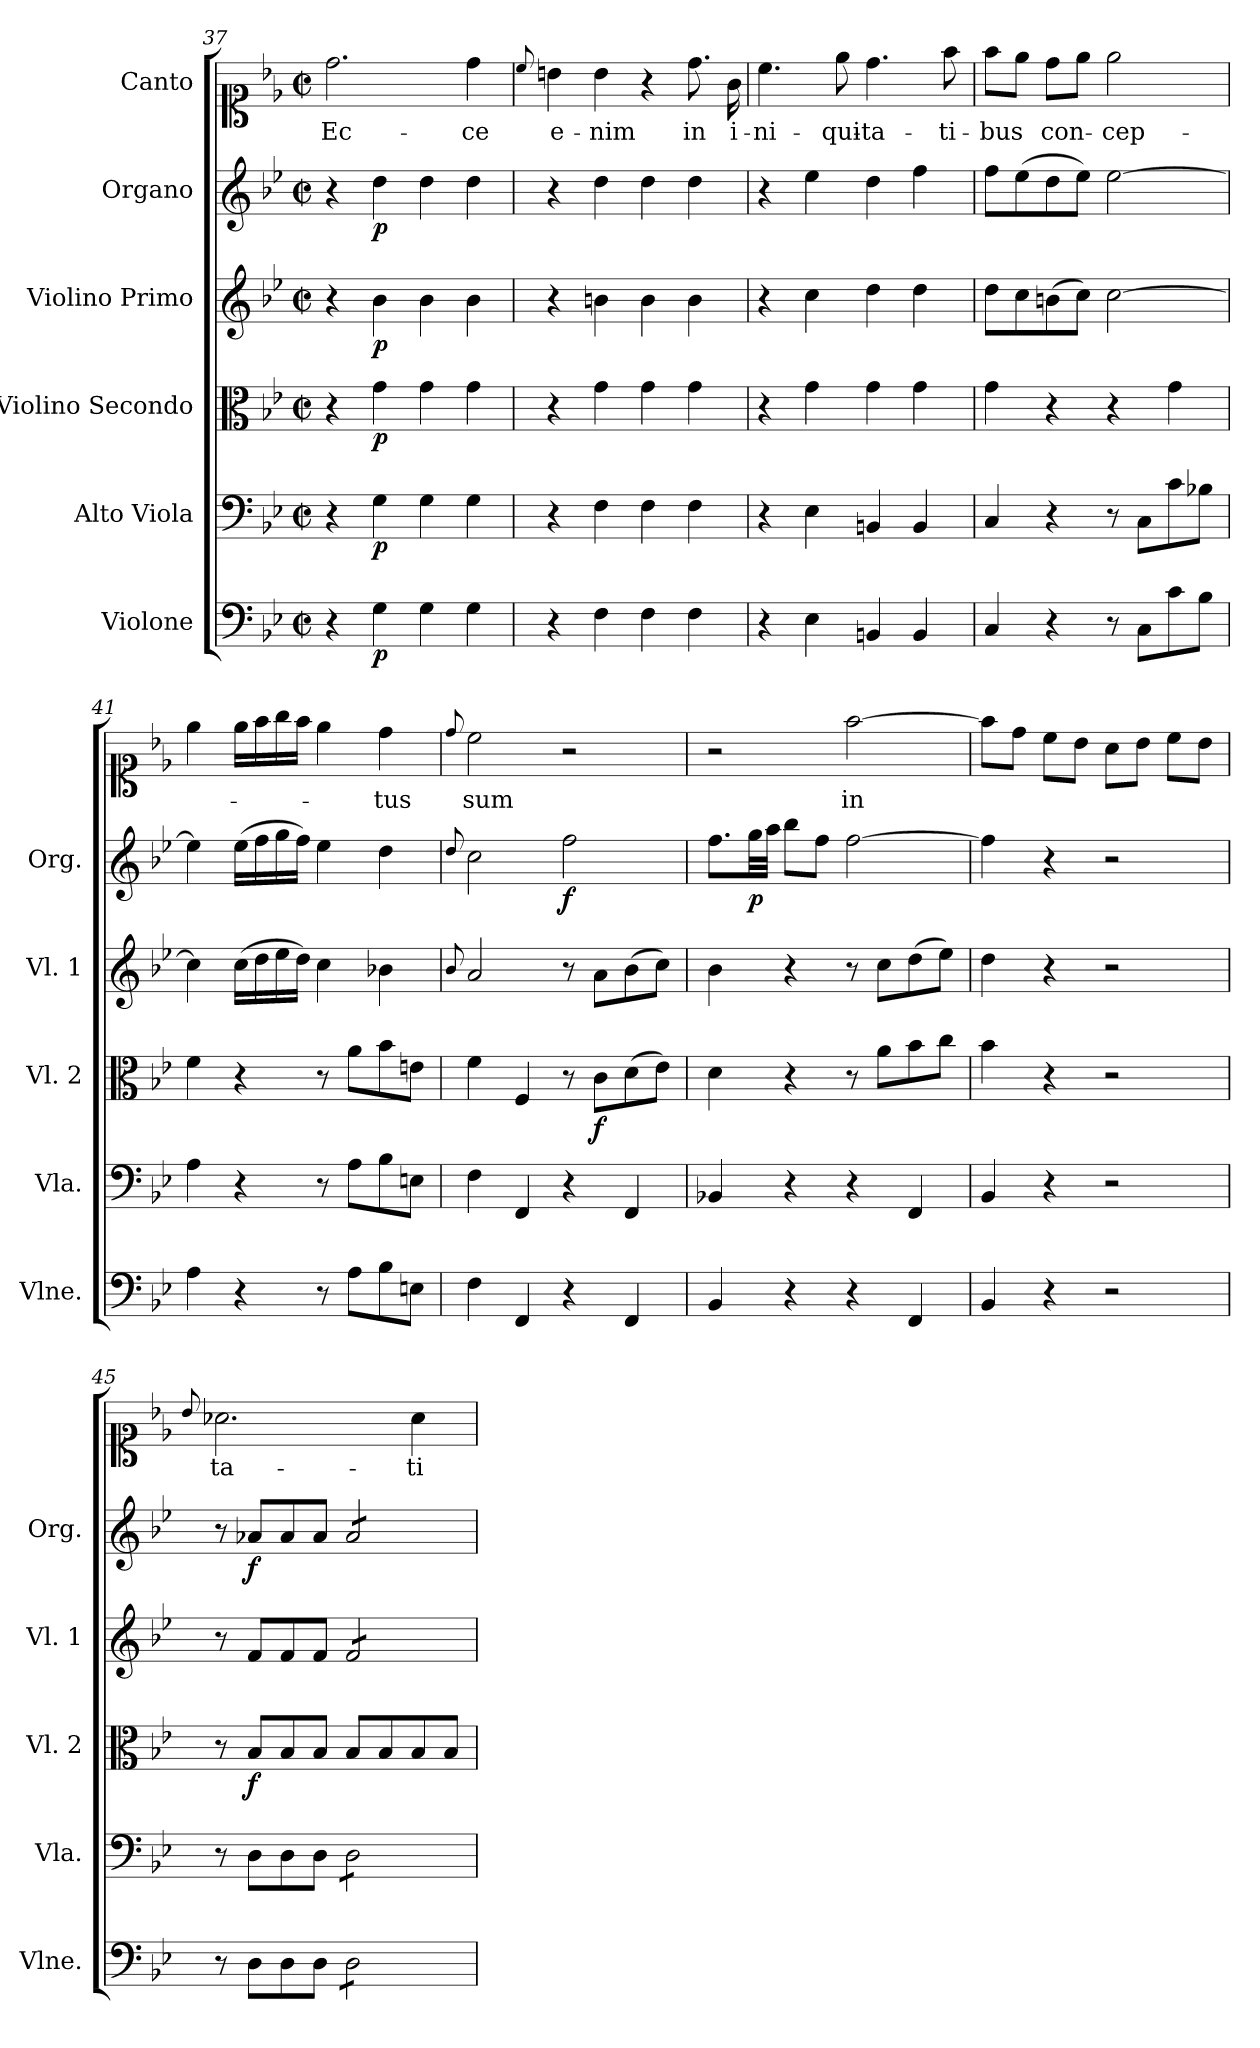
**kern	**dynam	**kern	**dynam	**kern	**dynam	**kern	**dynam	**kern	**dynam	**kern	**text
*part6	*part6	*part5	*part5	*part4	*part4	*part3	*part3	*part2	*part2	*part1	*part1
*staff6	*staff6	*staff5	*staff5	*staff4	*staff4	*staff3	*staff3	*staff2	*staff2	*staff1	*staff1
*I"Violone	*	*I"Alto Viola	*	*I"Violino Secondo	*	*I"Violino Primo	*	*I"Organo	*	*I"Canto	*
*I'Vlne.	*	*I'Vla.	*	*I'Vl. 2	*	*I'Vl. 1	*	*I'Org.	*	*	*
*clefF4	*	*clefF4	*	*clefC3	*	*clefG2	*	*clefG2	*	*clefC1	*
*	*	*ITrd7c12	*	*	*	*	*	*	*	*	*
*k[b-e-]	*	*k[b-e-]	*	*k[b-e-]	*	*k[b-e-]	*	*k[b-e-]	*	*k[b-e-]	*
*M2/2	*	*M2/2	*	*M2/2	*	*M2/2	*	*M2/2	*	*M2/2	*
*met(c|)	*	*met(c|)	*	*met(c|)	*	*met(c|)	*	*met(c|)	*	*met(c|)	*
=37	=37	=37	=37	=37	=37	=37	=37	=37	=37	=37	=37
4r	.	4r	.	4r	.	4r	.	4r	.	2.dd\	Ec-
!	!LO:DY:b	!	!LO:DY:b	!	!LO:DY:b	!	!LO:DY:b	!	!LO:DY:b	!	!
4G\	p	4GG\	p	4g\	p	4b-\	p	4dd\	p	.	.
4G\	.	4GG\	.	4g\	.	4b-\	.	4dd\	.	.	.
4G\	.	4GG\	.	4g\	.	4b-\	.	4dd\	.	4dd\	-ce
=38	=38	=38	=38	=38	=38	=38	=38	=38	=38	=38	=38
.	.	.	.	.	.	.	.	.	.	8qqcc/	.
4r	.	4r	.	4r	.	4r	.	4r	.	4bn\	e-
4F\	.	4FF\	.	4g\	.	4bn\	.	4dd\	.	4b\	-nim
4F\	.	4FF\	.	4g\	.	4b\	.	4dd\	.	4r	.
4F\	.	4FF\	.	4g\	.	4b\	.	4dd\	.	8.dd\	in
.	.	.	.	.	.	.	.	.	.	16g\	i-
=39	=39	=39	=39	=39	=39	=39	=39	=39	=39	=39	=39
4r	.	4r	.	4r	.	4r	.	4r	.	4.cc\	-ni-
4E-\	.	4EE-\	.	4g\	.	4cc\	.	4ee-\	.	.	.
.	.	.	.	.	.	.	.	.	.	8ee-\	-qui-
4BBn/	.	4BBBn/	.	4g\	.	4dd\	.	4dd\	.	4.dd\	-ta-
4BB/	.	4BBB/	.	4g\	.	4dd\	.	4ff\	.	.	.
.	.	.	.	.	.	.	.	.	.	8ff\	-ti-
=40	=40	=40	=40	=40	=40	=40	=40	=40	=40	=40	=40
4C/	.	4CC/	.	4g\	.	8dd\L	.	8ff\L	.	8ff\L	-bus
.	.	.	.	.	.	8cc\	.	(>8ee-\	.	8ee-\J	.
4r	.	4r	.	4r	.	(>8bn\	.	8dd\	.	8dd\L	con-
.	.	.	.	.	.	8cc\J)	.	8ee-\J)	.	8ee-\J	.
8r	.	8r	.	4r	.	[2cc\	.	[2ee-\	.	2ee-\	-cep-
8C\L	.	8CC\L	.	.	.	.	.	.	.	.	.
8c\	.	8C\	.	4g\	.	.	.	.	.	.	.
8B-\J	.	8BB-X\J	.	.	.	.	.	.	.	.	.
!!LO:LB:g=z
=41	=41	=41	=41	=41	=41	=41	=41	=41	=41	=41	=41
4A\	.	4AA\	.	4f\	.	4cc\]	.	4ee-\]	.	4ee-\	.
4r	.	4r	.	4r	.	(>16cc\LL	.	(>16ee-\LL	.	16ee-\LL	.
.	.	.	.	.	.	16dd\	.	16ff\	.	16ff\	.
.	.	.	.	.	.	16ee-\	.	16gg\	.	16gg\	.
.	.	.	.	.	.	16dd\JJ)	.	16ff\JJ)	.	16ff\JJ	.
8r	.	8r	.	8r	.	4cc\	.	4ee-\	.	4ee-\	.
8A\L	.	8AA\L	.	8a\L	.	.	.	.	.	.	.
8B-\	.	8BB-\	.	8b-\	.	4b-X\	.	4dd\	.	4dd\	-tus
8En\J	.	8EEn\J	.	8en\J	.	.	.	.	.	.	.
=42	=42	=42	=42	=42	=42	=42	=42	=42	=42	=42	=42
.	.	.	.	.	.	8qqb-/	.	8qqdd/	.	8qqdd/	.
4F\	.	4FF\	.	4f\	.	2a/	.	2cc\	.	2cc\	sum
4FF/	.	4FFF/	.	4F/	.	.	.	.	.	.	.
!	!	!	!	!	!	!	!	!	!LO:DY:b	!	!
4r	.	4r	.	8r	.	8r	.	2ff\	f	2r	.
!	!	!	!	!	!LO:DY:b	!	!	!	!	!	!
.	.	.	.	8c\L	f	8a\L	.	.	.	.	.
4FF/	.	4FFF/	.	(>8d\	.	(>8b-\	.	.	.	.	.
.	.	.	.	8e-\J)	.	8cc\J)	.	.	.	.	.
=43	=43	=43	=43	=43	=43	=43	=43	=43	=43	=43	=43
4BB-/	.	4BBB-X/	.	4d\	.	4b-\	.	8.ff\L	.	2r	.
!	!	!	!	!	!	!	!	!	!LO:DY:b	!	!
.	.	.	.	.	.	.	.	32gg\LL	p	.	.
.	.	.	.	.	.	.	.	32aa\JJJ	.	.	.
4r	.	4r	.	4r	.	4r	.	8bb-\L	.	.	.
.	.	.	.	.	.	.	.	8ff\J	.	.	.
4r	.	4r	.	8r	.	8r	.	[2ff\	.	[2ff\	in
.	.	.	.	8a\L	.	8cc\L	.	.	.	.	.
4FF/	.	4FFF/	.	8b-\	.	(>8dd\	.	.	.	.	.
.	.	.	.	8cc\J	.	8ee-\J)	.	.	.	.	.
=44	=44	=44	=44	=44	=44	=44	=44	=44	=44	=44	=44
4BB-/	.	4BBB-/	.	4b-\	.	4dd\	.	4ff\]	.	8ff\L]	.
.	.	.	.	.	.	.	.	.	.	8dd\J	.
4r	.	4r	.	4r	.	4r	.	4r	.	8cc\L	.
.	.	.	.	.	.	.	.	.	.	8b-\J	.
2r	.	2r	.	2r	.	2r	.	2r	.	8a\L	.
.	.	.	.	.	.	.	.	.	.	8b-\J	.
.	.	.	.	.	.	.	.	.	.	8cc\L	.
.	.	.	.	.	.	.	.	.	.	8b-\J	.
!!LO:PB:g=z
=45	=45	=45	=45	=45	=45	=45	=45	=45	=45	=45	=45
.	.	.	.	.	.	.	.	.	.	8qqb-/	.
8r	.	8r	.	8r	.	8r	.	8r	.	2.a-X\	-ta-
!	!	!	!	!	!LO:DY:b	!	!	!	!LO:DY:b	!	!
8D\L	.	8DD\L	.	8B-/L	f	8f/L	.	8a-X/L	f	.	.
8D\	.	8DD\	.	8B-/	.	8f/	.	8a-/	.	.	.
8D\J	.	8DD\J	.	8B-/J	.	8f/J	.	8a-/J	.	.	.
*tremolo	*	*	*	*	*	*	*	*	*	*	*
*	*	*tremolo	*	*	*	*	*	*	*	*	*
*	*	*	*	*	*	*tremolo	*	*	*	*	*
*	*	*	*	*	*	*	*	*tremolo	*	*	*
8D\L	.	8DD\L	.	8B-/L	.	8f/L	.	8a-/L	.	.	.
8D\	.	8DD\	.	8B-/	.	8f/	.	8a-/	.	.	.
8D\	.	8DD\	.	8B-/	.	8f/	.	8a-/	.	4a-\	-ti-
8D\J	.	8DD\J	.	8B-/J	.	8f/J	.	8a-/J	.	.	.
*	*	*	*	*	*	*	*	*Xtremolo	*	*	*
*	*	*	*	*	*	*Xtremolo	*	*	*	*	*
*	*	*Xtremolo	*	*	*	*	*	*	*	*	*
*Xtremolo	*	*	*	*	*	*	*	*	*	*	*
=	=	=	=	=	=	=	=	=	=	=	=
*-	*-	*-	*-	*-	*-	*-	*-	*-	*-	*-	*-
